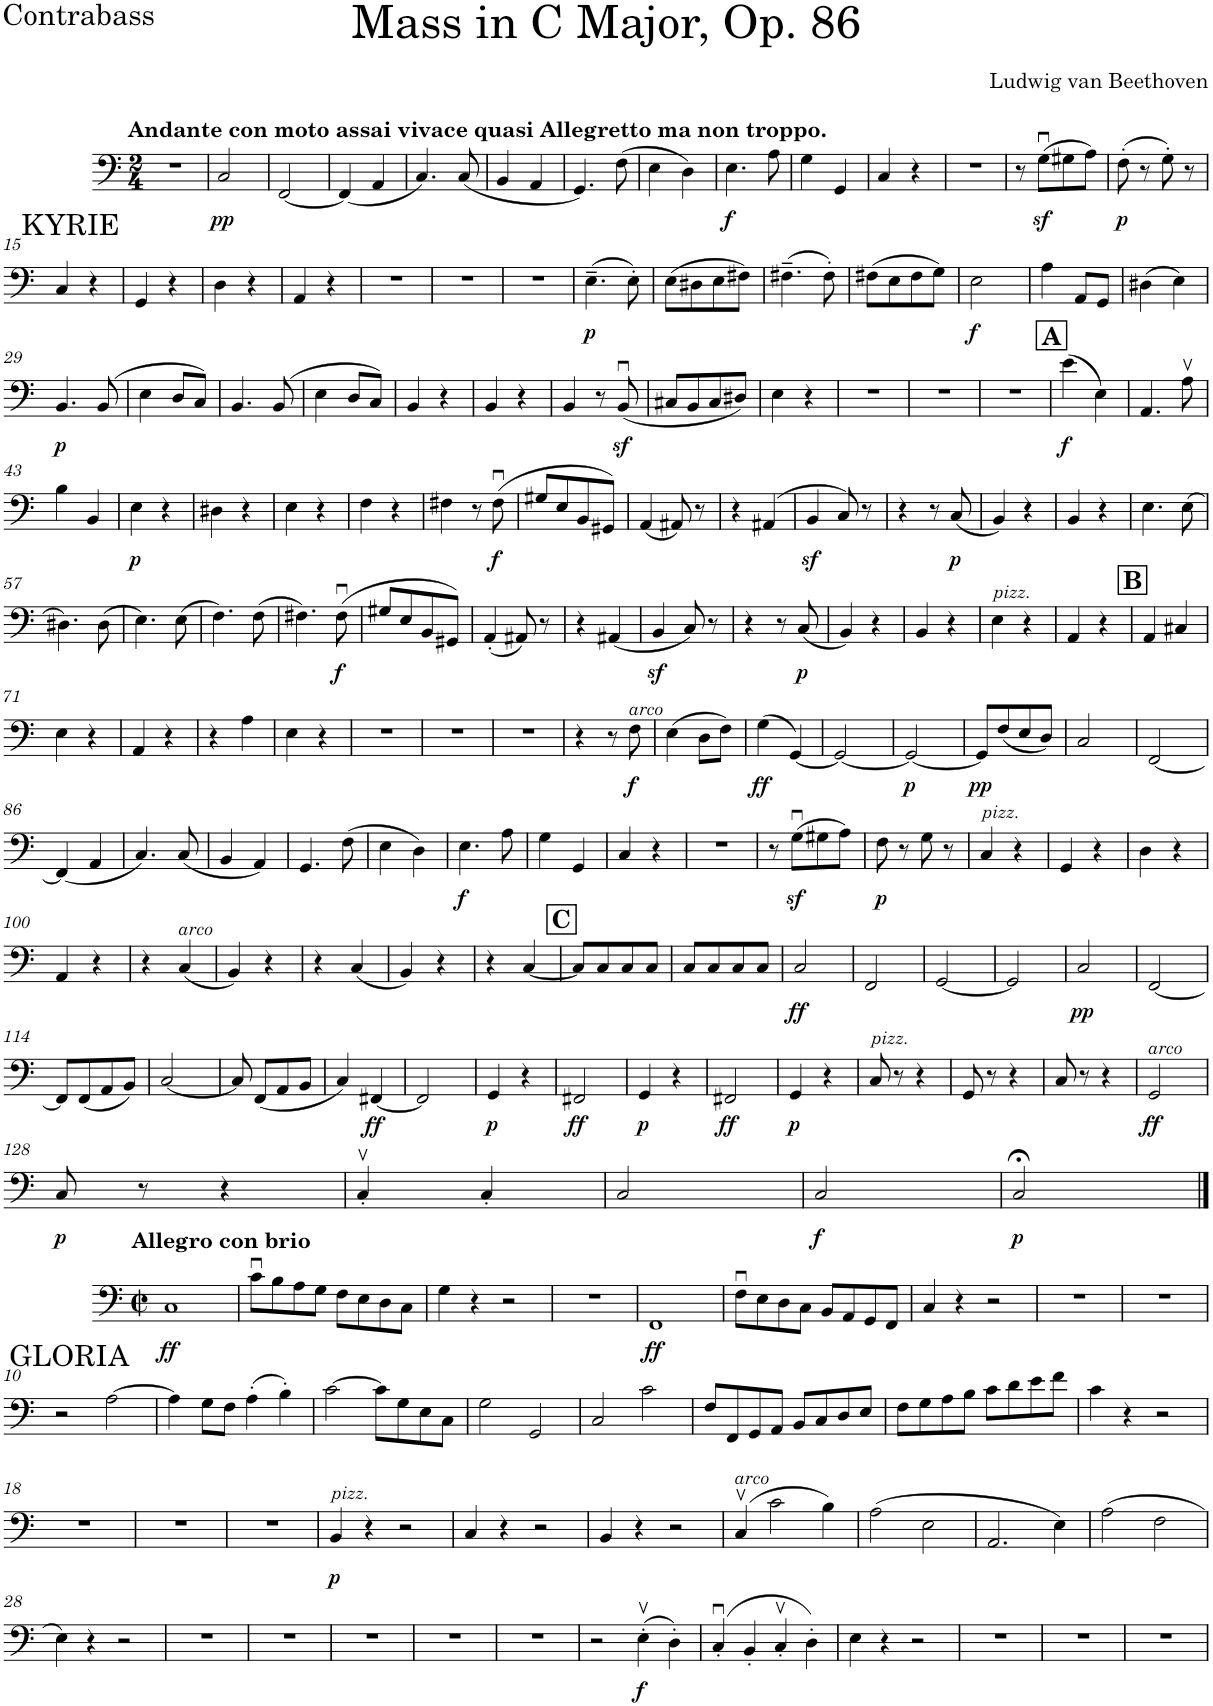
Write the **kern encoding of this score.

**kern	**dynam
*part1	*part1
*staff1	*staff1
*I"Contrabass	*
*I'Cb.	*
*clefF4	*
*Trd7c12	*
*k[]	*
*M2/4	*
=1	=1
!LO:TX:a:B:t=Andante con moto assai vivace quasi Allegretto ma non troppo.	!
2r	.
=2	=2
!	!LO:DY:b
2C/	pp
=3	=3
[2FF/	.
=4	=4
(4FF/]	.
4AA/	.
=5	=5
4.C/)	.
(8C/	.
=6	=6
4BB/	.
4AA/	.
=7	=7
4.GG/)	.
(8F\	.
=8	=8
4E\	.
4D\)	.
=9	=9
!	!LO:DY:b
4.E\	f
8A\	.
=10	=10
4G\	.
4GG/	.
=11	=11
4C/	.
4r	.
=12	=12
2r	.
=13	=13
8r	.
(8Gz<u\L	.
8G#X\	.
8A\J)	.
=14	=14
!	!LO:DY:b
(8F'\	p
8r	.
8G'\)	.
8r	.
!!LO:LB:g=z
=15	=15
4C/	.
4r	.
=16	=16
4GG/	.
4r	.
=17	=17
4D\	.
4r	.
=18	=18
4AA/	.
4r	.
=19	=19
2r	.
=20	=20
2r	.
=21	=21
2r	.
=22	=22
!	!LO:DY:b
(4.E~\	p
8E'\)	.
=23	=23
(8E\L	.
8D#X\	.
8E\	.
8F#X\J)	.
=24	=24
(4.F#X~\	.
8F#'\)	.
=25	=25
(8F#X\L	.
8E\	.
8F#\	.
8G\J)	.
=26	=26
!	!LO:DY:b
2E\	f
=27	=27
4A\	.
8AA/L	.
8GG/J	.
=28	=28
(4D#X\	.
4E\)	.
!!LO:LB:g=z
=29	=29
!	!LO:DY:b
4.BB/	p
(8BB/	.
=30	=30
4E\	.
8D/L	.
8C/J)	.
=31	=31
4.BB/	.
(8BB/	.
=32	=32
4E\	.
8D/L	.
8C/J)	.
=33	=33
4BB/	.
4r	.
=34	=34
4BB/	.
4r	.
=35	=35
4BB/	.
8r	.
(8BBz<u/	.
=36	=36
8C#X/L	.
8BB/	.
8C#/	.
8D#X/J)	.
=37	=37
4E\	.
4r	.
=38	=38
2r	.
=39	=39
2r	.
=40	=40
2r	.
!!LO:REH:place=s1:a:B:cj:fs=14:t=A
=41	=41
!	!LO:DY:b
(4e\	f
4E\)	.
=42	=42
4.AA/	.
8Av\	.
!!LO:LB:g=z
=43	=43
4B\	.
4BB/	.
=44	=44
!	!LO:DY:b
4E\	p
4r	.
=45	=45
4D#X\	.
4r	.
=46	=46
4E\	.
4r	.
=47	=47
4F\	.
4r	.
=48	=48
4F#X\	.
8r	.
!	!LO:DY:b
(8F#u\	f
=49	=49
8G#X/L	.
8E/	.
8BB/	.
8GG#X/J)	.
=50	=50
(4AA/	.
8AA#X/)	.
8r	.
=51	=51
4r	.
(>4AA#X/	.
=52	=52
4BBz</	.
8C/)	.
8r	.
=53	=53
4r	.
8r	.
!	!LO:DY:b
(8C/	p
=54	=54
4BB/)	.
4r	.
=55	=55
4BB/	.
4r	.
=56	=56
4.E\	.
(8E\	.
!!LO:LB:g=z
=57	=57
4.D#X\)	.
(8D#\	.
=58	=58
4.E\)	.
(8E\	.
=59	=59
4.F\)	.
(8F\	.
=60	=60
4.F#X\)	.
!	!LO:DY:b
(8F#u\	f
=61	=61
8G#X/L	.
8E/	.
8BB/	.
8GG#X/J)	.
=62	=62
(4AA'/	.
8AA#X/)	.
8r	.
=63	=63
4r	.
(4AA#X/	.
=64	=64
4BBz</	.
8C/)	.
8r	.
=65	=65
4r	.
8r	.
!	!LO:DY:b
(8C/	p
=66	=66
4BB/)	.
4r	.
=67	=67
4BB/	.
4r	.
=68	=68
!LO:TX:a:i:t=pizz.	!
4E\	.
4r	.
=69	=69
4AA/	.
4r	.
!!LO:REH:place=s1:a:B:cj:fs=14:t=B
=70	=70
4AA/	.
4C#X/	.
!!LO:LB:g=z
=71	=71
4E\	.
4r	.
=72	=72
4AA/	.
4r	.
=73	=73
4r	.
4A\	.
=74	=74
4E\	.
4r	.
=75	=75
2r	.
=76	=76
2r	.
=77	=77
2r	.
=78	=78
4r	.
8r	.
!LO:TX:a:i:t=arco	!
!	!LO:DY:b
8F\	f
=79	=79
(4E\	.
8D\L	.
8F\J)	.
=80	=80
!	!LO:DY:b
(4G\	ff
[4GG/)	.
=81	=81
2GG/_	.
=82	=82
!	!LO:DY:b
2GG/_	p
=83	=83
!	!LO:DY:b
8GG/L]	pp
(8F/	.
8E/	.
8D/J)	.
=84	=84
2C/	.
=85	=85
[2FF/	.
!!LO:LB:g=z
=86	=86
(4FF/]	.
4AA/	.
=87	=87
4.C/)	.
(8C/	.
=88	=88
4BB/	.
4AA/)	.
=89	=89
4.GG/	.
(8F\	.
=90	=90
4E\	.
4D\)	.
=91	=91
!	!LO:DY:b
4.E\	f
8A\	.
=92	=92
4G\	.
4GG/	.
=93	=93
4C/	.
4r	.
=94	=94
2r	.
=95	=95
8r	.
(8Gz<u\L	.
8G#X\	.
8A\J)	.
=96	=96
!	!LO:DY:b
8F\	p
8r	.
8G\	.
8r	.
=97	=97
!LO:TX:a:i:t=pizz.	!
4C/	.
4r	.
=98	=98
4GG/	.
4r	.
=99	=99
4D\	.
4r	.
!!LO:LB:g=z
=100	=100
4AA/	.
4r	.
=101	=101
4r	.
!LO:TX:a:i:t=arco	!
(4C/	.
=102	=102
4BB/)	.
4r	.
=103	=103
4r	.
(4C/	.
=104	=104
4BB/)	.
4r	.
=105	=105
4r	.
[4C/	.
!!LO:REH:place=s1:a:B:cj:fs=14:t=C
=106	=106
8C/L]	.
8C/	.
8C/	.
8C/J	.
=107	=107
8C/L	.
8C/	.
8C/	.
8C/J	.
=108	=108
!	!LO:DY:b
2C/	ff
=109	=109
2FF/	.
=110	=110
[2GG/	.
=111	=111
2GG/]	.
=112	=112
!	!LO:DY:b
2C/	pp
=113	=113
[2FF/	.
!!LO:LB:g=z
=114	=114
8FF/L]	.
(8FF/	.
8AA/	.
8BB/J)	.
=115	=115
[2C/	.
=116	=116
8C/]	.
(8FF/L	.
8AA/	.
8BB/J	.
=117	=117
4C/)	.
!	!LO:DY:b
[4FF#X/	ff
=118	=118
2FF#/]	.
=119	=119
!	!LO:DY:b
4GG/	p
4r	.
=120	=120
!	!LO:DY:b
2FF#X/	ff
=121	=121
!	!LO:DY:b
4GG/	p
4r	.
=122	=122
!	!LO:DY:b
2FF#X/	ff
=123	=123
!	!LO:DY:b
4GG/	p
4r	.
=124	=124
!LO:TX:a:i:t=pizz.	!
8C/	.
8r	.
4r	.
=125	=125
8GG/	.
8r	.
4r	.
=126	=126
8C/	.
8r	.
4r	.
=127	=127
!LO:TX:a:i:t=arco	!
!	!LO:DY:b
2GG/	ff
!!LO:LB:g=z
=128	=128
!	!LO:DY:b
8C/	p
8r	.
4r	.
=129	=129
4Cv'/	.
4C'/	.
=130	=130
2C/	.
=131	=131
!	!LO:DY:b
2C/	f
=132	=132
!	!LO:DY:b
2C;</	p
!!LO:LB:g=z
==1	==1
*M2/2	*
*met(c|)	*
!LO:TX:a:B:t=Allegro con brio	!
!	!LO:DY:b
1C	ff
=2	=2
8cu\L	.
8B\	.
8A\	.
8G\J	.
8F\L	.
8E\	.
8D\	.
8C\J	.
=3	=3
4G\	.
4r	.
2r	.
=4	=4
1r	.
=5	=5
!	!LO:DY:b
1FF	ff
=6	=6
8Fu\L	.
8E\	.
8D\	.
8C\J	.
8BB/L	.
8AA/	.
8GG/	.
8FF/J	.
=7	=7
4C/	.
4r	.
2r	.
=8	=8
1r	.
=9	=9
1r	.
!!LO:LB:g=z
=10	=10
2r	.
[2A\	.
=11	=11
4A\]	.
8G\L	.
8F\J	.
(4A'\	.
4B'\)	.
=12	=12
[2c\	.
8c\L]	.
8G\	.
8E\	.
8C\J	.
=13	=13
2G\	.
2GG/	.
=14	=14
2C/	.
2c\	.
=15	=15
8F/L	.
8FF/	.
8GG/	.
8AA/J	.
8BB/L	.
8C/	.
8D/	.
8E/J	.
=16	=16
8F\L	.
8G\	.
8A\	.
8B\J	.
8c\L	.
8d\	.
8e\	.
8f\J	.
=17	=17
4c\	.
4r	.
2r	.
!!LO:LB:g=z
=18	=18
1r	.
=19	=19
1r	.
=20	=20
1r	.
=21	=21
!LO:TX:a:i:t=pizz.	!
!	!LO:DY:b
4BB/	p
4r	.
2r	.
=22	=22
4C/	.
4r	.
2r	.
=23	=23
4BB/	.
4r	.
2r	.
=24	=24
!LO:TX:a:i:t=arco	!
(4Cv/	.
2c\	.
4B\)	.
=25	=25
(2A\	.
2E\	.
=26	=26
2.AA/	.
4E\)	.
=27	=27
(2A\	.
2F\	.
!!LO:LB:g=z
=28	=28
4E\)	.
4r	.
2r	.
=29	=29
1r	.
=30	=30
1r	.
=31	=31
1r	.
=32	=32
1r	.
=33	=33
1r	.
=34	=34
2r	.
!	!LO:DY:b
(4Ev'\	f
4D'\)	.
=35	=35
(4Cu'/	.
4BB'/	.
4Cv'/	.
4D'\)	.
=36	=36
4E\	.
4r	.
2r	.
=37	=37
1r	.
=38	=38
1r	.
=39	=39
1r	.
=	=
*-	*-
